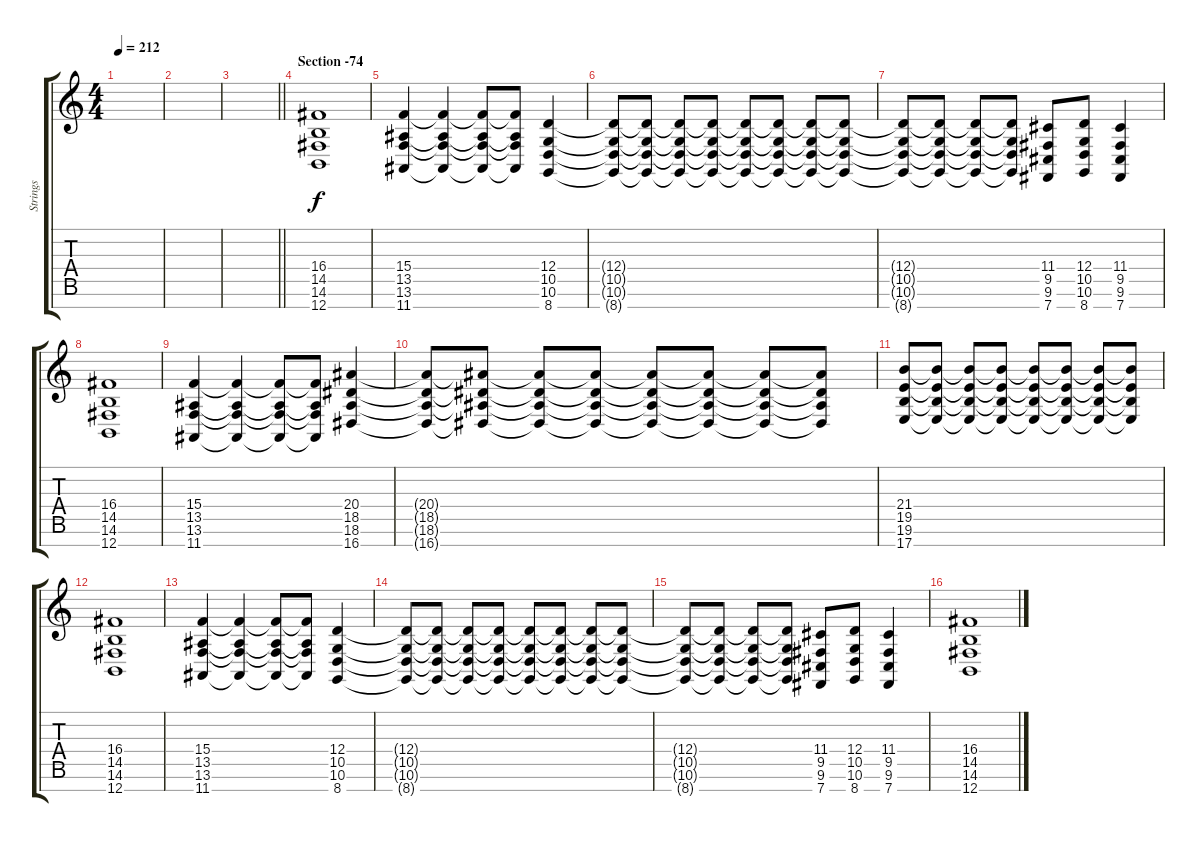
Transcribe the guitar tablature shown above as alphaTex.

\track ("Strings" "Strings") {instrument tremolostrings}
\staff {score tabs}
\tuning (E4 B3 G3 D3 A2 E2 B1) {hide}
\ts (4 4)
\tempo 212
\clef g2
\ks c
|
|
\barLineRight lightlight
|
\section ("" "Section -74")
(16.4 14.5 14.6 12.7).1 |
(15.4 13.5 13.6 11.7).4 (15.4{t} 13.5{t} 13.6{t} 11.7{t}).4 (15.4{t} 13.5{t} 13.6{t} 11.7{t}).8 (15.4{t} 13.5{t} 13.6{t} 11.7{t}).8 (12.4 10.5 10.6 8.7).4 |
(12.4{t} 10.5{t} 10.6{t} 8.7{t}).8 (12.4{t} 10.5{t} 10.6{t} 8.7{t}).8 (12.4{t} 10.5{t} 10.6{t} 8.7{t}).8 (12.4{t} 10.5{t} 10.6{t} 8.7{t}).8 (12.4{t} 10.5{t} 10.6{t} 8.7{t}).8 (12.4{t} 10.5{t} 10.6{t} 8.7{t}).8 (12.4{t} 10.5{t} 10.6{t} 8.7{t}).8 (12.4{t} 10.5{t} 10.6{t} 8.7{t}).8 |
(12.4{t} 10.5{t} 10.6{t} 8.7{t}).8 (12.4{t} 10.5{t} 10.6{t} 8.7{t}).8 (12.4{t} 10.5{t} 10.6{t} 8.7{t}).8 (12.4{t} 10.5{t} 10.6{t} 8.7{t}).8 (11.4 9.5 9.6 7.7).8 (12.4 10.5 10.6 8.7).8 (11.4 9.5 9.6 7.7).4 |
(16.4 14.5 14.6 12.7).1 |
(15.4 13.5 13.6 11.7).4 (15.4{t} 13.5{t} 13.6{t} 11.7{t}).4 (15.4{t} 13.5{t} 13.6{t} 11.7{t}).8 (15.4{t} 13.5{t} 13.6{t} 11.7{t}).8 (20.4 18.5 18.6 16.7).4 |
(20.4{t} 18.5{t} 18.6{t} 16.7{t}).8 (20.4{t} 18.5{t} 18.6{t} 16.7{t}).8 (20.4{t} 18.5{t} 18.6{t} 16.7{t}).8 (20.4{t} 18.5{t} 18.6{t} 16.7{t}).8 (20.4{t} 18.5{t} 18.6{t} 16.7{t}).8 (20.4{t} 18.5{t} 18.6{t} 16.7{t}).8 (20.4{t} 18.5{t} 18.6{t} 16.7{t}).8 (20.4{t} 18.5{t} 18.6{t} 16.7{t}).8 |
(21.4 19.5 19.6 17.7).8 (21.4{t} 19.5{t} 19.6{t} 17.7{t}).8 (21.4{t} 19.5{t} 19.6{t} 17.7{t}).8 (21.4{t} 19.5{t} 19.6{t} 17.7{t}).8 (21.4{t} 19.5{t} 19.6{t} 17.7{t}).8 (21.4{t} 19.5{t} 19.6{t} 17.7{t}).8 (21.4{t} 19.5{t} 19.6{t} 17.7{t}).8 (21.4{t} 19.5{t} 19.6{t} 17.7{t}).8 |
(16.4 14.5 14.6 12.7).1 |
(15.4 13.5 13.6 11.7).4 (15.4{t} 13.5{t} 13.6{t} 11.7{t}).4 (15.4{t} 13.5{t} 13.6{t} 11.7{t}).8 (15.4{t} 13.5{t} 13.6{t} 11.7{t}).8 (12.4 10.5 10.6 8.7).4 |
(12.4{t} 10.5{t} 10.6{t} 8.7{t}).8 (12.4{t} 10.5{t} 10.6{t} 8.7{t}).8 (12.4{t} 10.5{t} 10.6{t} 8.7{t}).8 (12.4{t} 10.5{t} 10.6{t} 8.7{t}).8 (12.4{t} 10.5{t} 10.6{t} 8.7{t}).8 (12.4{t} 10.5{t} 10.6{t} 8.7{t}).8 (12.4{t} 10.5{t} 10.6{t} 8.7{t}).8 (12.4{t} 10.5{t} 10.6{t} 8.7{t}).8 |
(12.4{t} 10.5{t} 10.6{t} 8.7{t}).8 (12.4{t} 10.5{t} 10.6{t} 8.7{t}).8 (12.4{t} 10.5{t} 10.6{t} 8.7{t}).8 (12.4{t} 10.5{t} 10.6{t} 8.7{t}).8 (11.4 9.5 9.6 7.7).8 (12.4 10.5 10.6 8.7).8 (11.4 9.5 9.6 7.7).4 |
(16.4 14.5 14.6 12.7).1
